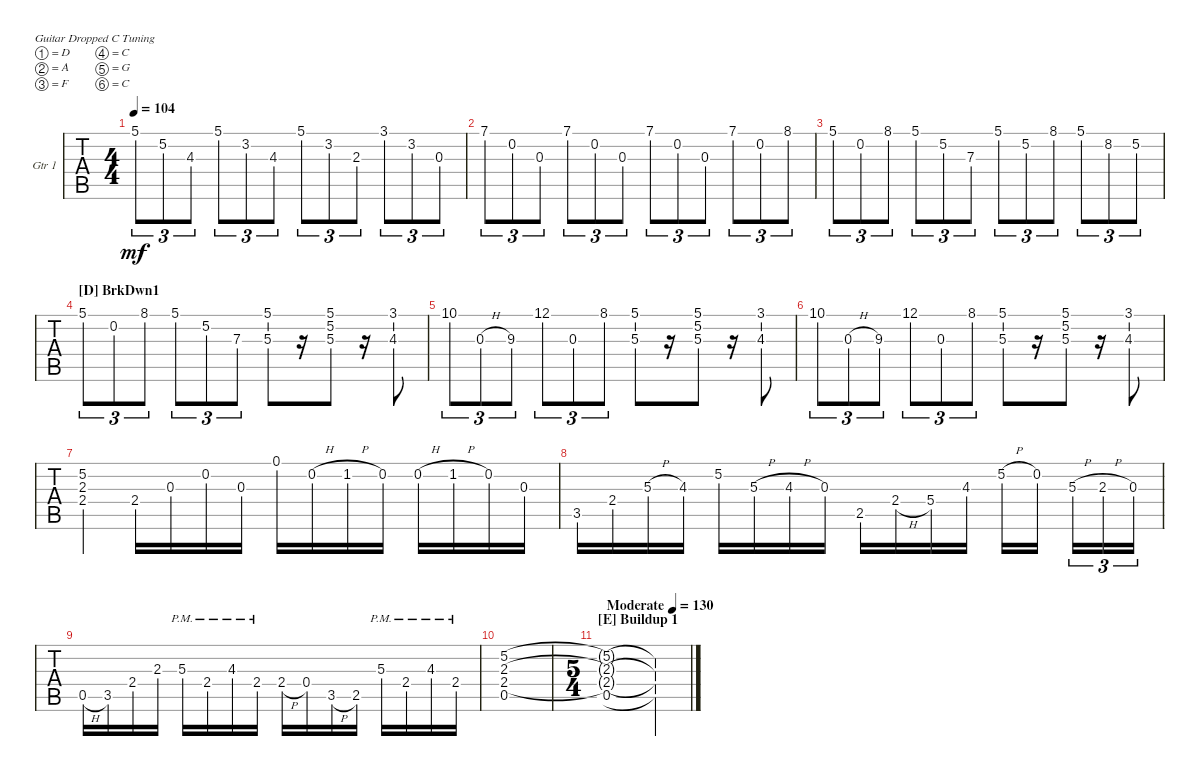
\bracketExtendMode groupsimilarinstruments
\firstSystemTrackNameOrientation horizontal
\otherSystemsTrackNameOrientation horizontal
\track ("Gtr 1" "Gtr 1") {instrument acousticguitarsteel}
\staff {tabs}
\tuning (D4 A3 F3 C3 G2 C2)
\ts (4 4)
\tempo 104
\clef g2
\ks c
5.1.8{tu (3 2) dy mf} 5.2.8{tu (3 2)} 4.3.8{tu (3 2)} 5.1.8{tu (3 2)} 3.2.8{tu (3 2)} 4.3.8{tu (3 2)} 5.1.8{tu (3 2)} 3.2.8{tu (3 2)} 2.3.8{tu (3 2)} 3.1.8{tu (3 2)} 3.2.8{tu (3 2)} 0.3.8{tu (3 2)} |
7.1.8{tu (3 2)} 0.2.8{tu (3 2)} 0.3.8{tu (3 2)} 7.1.8{tu (3 2)} 0.2.8{tu (3 2)} 0.3.8{tu (3 2)} 7.1.8{tu (3 2)} 0.2.8{tu (3 2)} 0.3.8{tu (3 2)} 7.1.8{tu (3 2)} 0.2.8{tu (3 2)} 8.1.8{tu (3 2)} |
5.1.8{tu (3 2)} 0.2.8{tu (3 2)} 8.1.8{tu (3 2)} 5.1.8{tu (3 2)} 5.2.8{tu (3 2)} 7.3.8{tu (3 2)} 5.1.8{tu (3 2)} 5.2.8{tu (3 2)} 8.1.8{tu (3 2)} 5.1.8{tu (3 2)} 8.2.8{tu (3 2)} 5.2.8{tu (3 2)} |
\section ("D" "BrkDwn1")
5.1.8{tu (3 2)} 0.2.8{tu (3 2)} 8.1.8{tu (3 2)} 5.1.8{tu (3 2)} 5.2.8{tu (3 2)} 7.3.8{tu (3 2)} (5.1 5.3).8 r.16 (5.1 5.2 5.3).8 r.16 (3.1 4.3).8 |
10.1.8{tu (3 2)} 0.3{h}.8{tu (3 2)} 9.3.8{tu (3 2)} 12.1.8{tu (3 2)} 0.3.8{tu (3 2)} 8.1.8{tu (3 2)} (5.1 5.3).8 r.16 (5.1 5.2 5.3).8 r.16 (3.1 4.3).8 |
10.1.8{tu (3 2)} 0.3{h}.8{tu (3 2)} 9.3.8{tu (3 2)} 12.1.8{tu (3 2)} 0.3.8{tu (3 2)} 8.1.8{tu (3 2)} (5.1 5.3).8 r.16 (5.1 5.2 5.3).8 r.16 (3.1 4.3).8 |
(2.4 2.3 5.2).4 2.4.16 0.3.16 0.2.16 0.3.16 0.1.16 0.2{h}.16 1.2{h}.16 0.2.16 0.2{h}.16 1.2{h}.16 0.2.16 0.3.16 |
3.5.16 2.4.16 5.3{h}.16 4.3.16 5.2.16 5.3{h}.16 4.3{h}.16 0.3.16 2.5.16 2.4{h}.16 5.4.16 4.3.16 5.2{h}.16 0.2.16 5.3{h}.16{tu (3 2)} 2.3{h}.16{tu (3 2)} 0.3.16{tu (3 2)} |
0.5{h}.16 3.5.16 2.4.16 2.3.16 5.3{pm}.16 2.4{pm}.16 4.3{pm}.16 2.4{pm}.16 2.4{h}.16 0.4.16 3.5{h}.16 2.5.16 5.3{pm}.16 2.4{pm}.16 4.3{pm}.16 2.4{pm}.16 |
(0.5 2.4 2.3 5.2).1 |
\ts (5 4)
\section ("E" "Buildup 1")
\tempo (130 "Moderate")
(0.5 2.4{t} 2.3{t} 5.2{t}).1 (0.5{t} 2.4{t} 2.3{t} 5.2{t}).4
